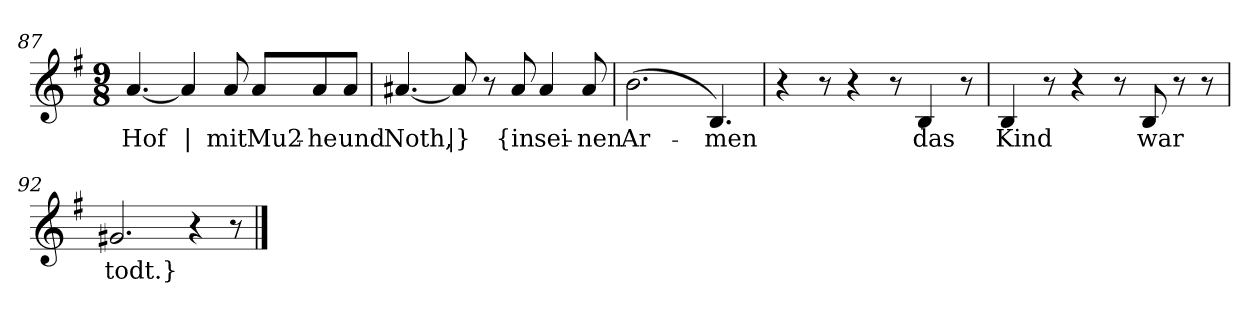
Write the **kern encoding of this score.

**kern	**text
*part1	*part1
*staff1	*staff1
*clefG2	*
*k[f#]	*
*M9/8	*
=87	=87
[4.a	Hof
4a]	|
8a	mit
8a/L	Mu2-
8a/	-he
8a/J	und
=88	=88
[4.a#X	Noth,
8a#]	|}
8r	.
8a#	{in
4a#	sei-
8a#	-nen
=89	=89
(2.b	Ar-
4.B)	-men
=90	=90
4r	.
8r	.
4r	.
8r	.
4B	das
8r	.
=91	=91
4B	Kind
8r	.
4r	.
8r	.
8B	war
8r	.
8r	.
=92	=92
2.g#X	todt.}
4r	.
8r	.
==	==
*-	*-
